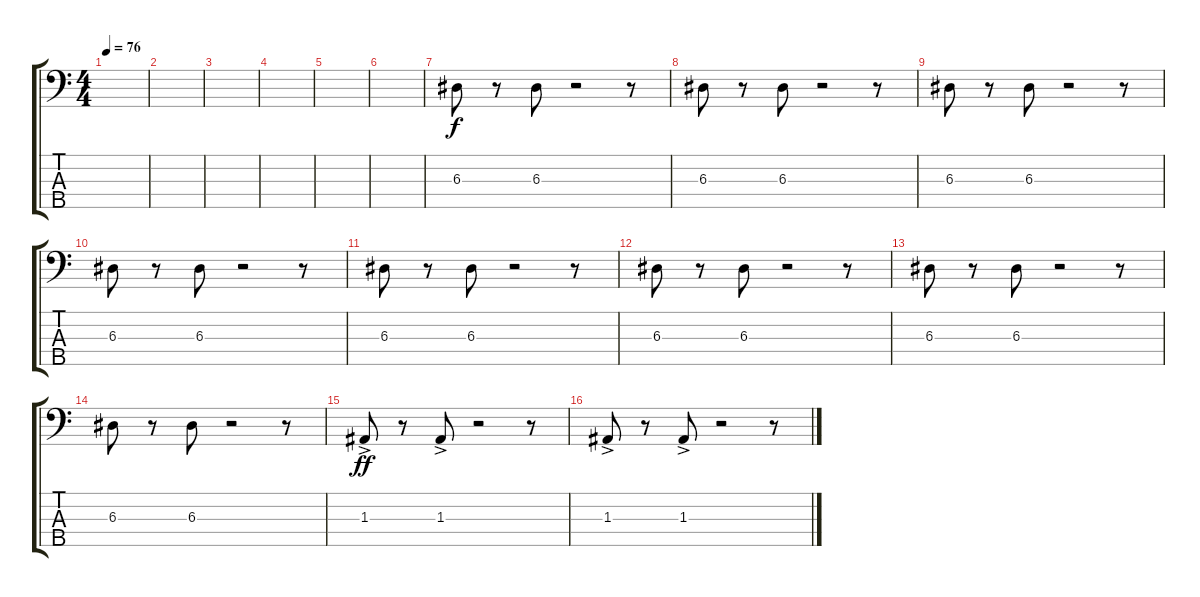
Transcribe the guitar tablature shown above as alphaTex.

\track "" {instrument electricbassfinger}
\staff {score tabs}
\tuning (G2 D2 A1 E1 B0) {hide}
\ts (4 4)
\tempo 76
\clef f4
\ks c
|
|
|
|
|
|
6.3.8 r.8 6.3.8 r.2 r.8 |
6.3.8 r.8 6.3.8 r.2 r.8 |
6.3.8 r.8 6.3.8 r.2 r.8 |
6.3.8 r.8 6.3.8 r.2 r.8 |
6.3.8 r.8 6.3.8 r.2 r.8 |
6.3.8 r.8 6.3.8 r.2 r.8 |
6.3.8 r.8 6.3.8 r.2 r.8 |
6.3.8 r.8 6.3.8 r.2 r.8 |
1.3{ac}.8{dy ff} r.8 1.3{ac}.8 r.2 r.8 |
1.3{ac}.8 r.8 1.3{ac}.8 r.2 r.8
